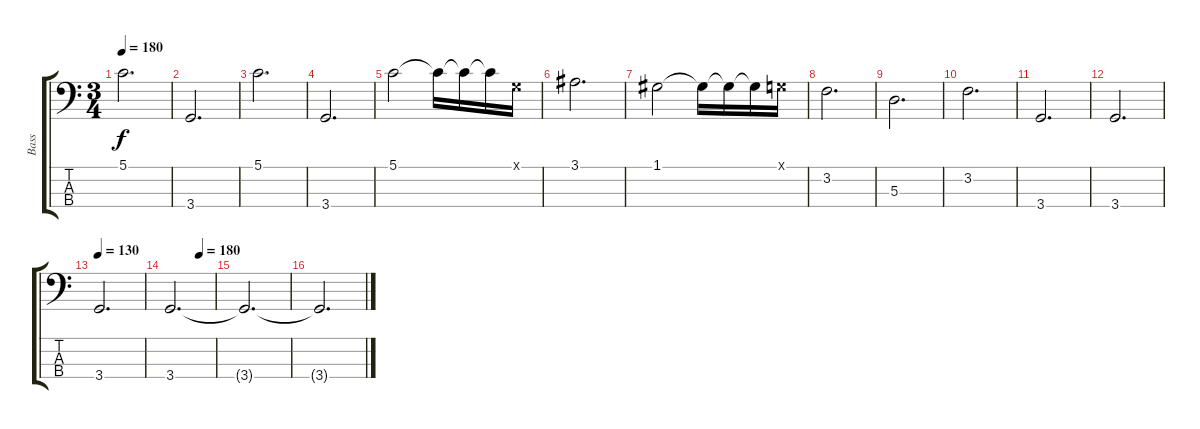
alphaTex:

\track ("Bass" "Bass") {instrument electricbassfinger}
\staff {score tabs}
\tuning (G2 D2 A1 E1) {hide}
\ts (3 4)
\tempo 180
\clef f4
\ks c
5.1.2{d dy f} |
3.4.2{d} |
5.1.2{d} |
3.4.2{d} |
5.1.2 5.1{t}.16 5.1{t}.16 5.1{t}.16 0.1{x}.16 |
3.1.2{d} |
1.1.2 1.1{t}.16 1.1{t}.16 1.1{t}.16 0.1{x}.16 |
3.2.2{d} |
5.3.2{d} |
3.2.2{d} |
3.4.2{d} |
3.4.2{d} |
\tempo 130
3.4.2{d} |
\tempo (180 0.6666666666666666)
3.4.2{d} |
3.4{t}.2{d} |
3.4{t}.2{d}
